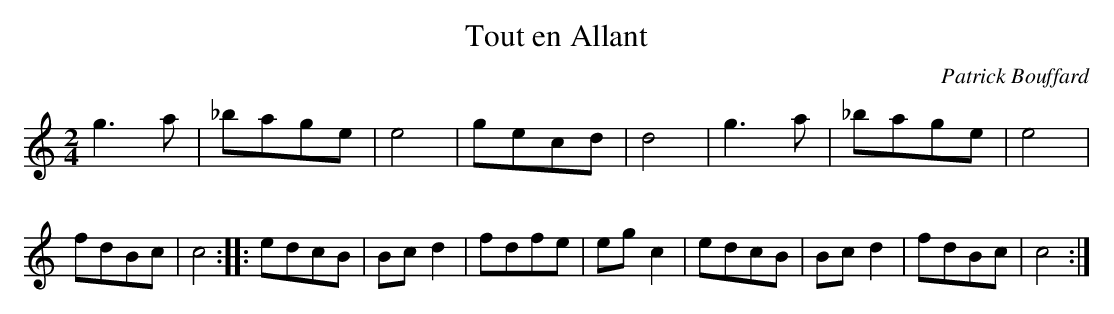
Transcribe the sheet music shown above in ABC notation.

X:1
T:Tout en Allant
C:Patrick Bouffard
L:1/8
M:2/4
K:C major
g3 a | _bage | e4 | gecd | d4 | g3 a | _bage | e4 |
fdBc | c4 :: edcB | Bc d2 | fdfe | egc2 | edcB | Bcd2 | fdBc | c4 :|
